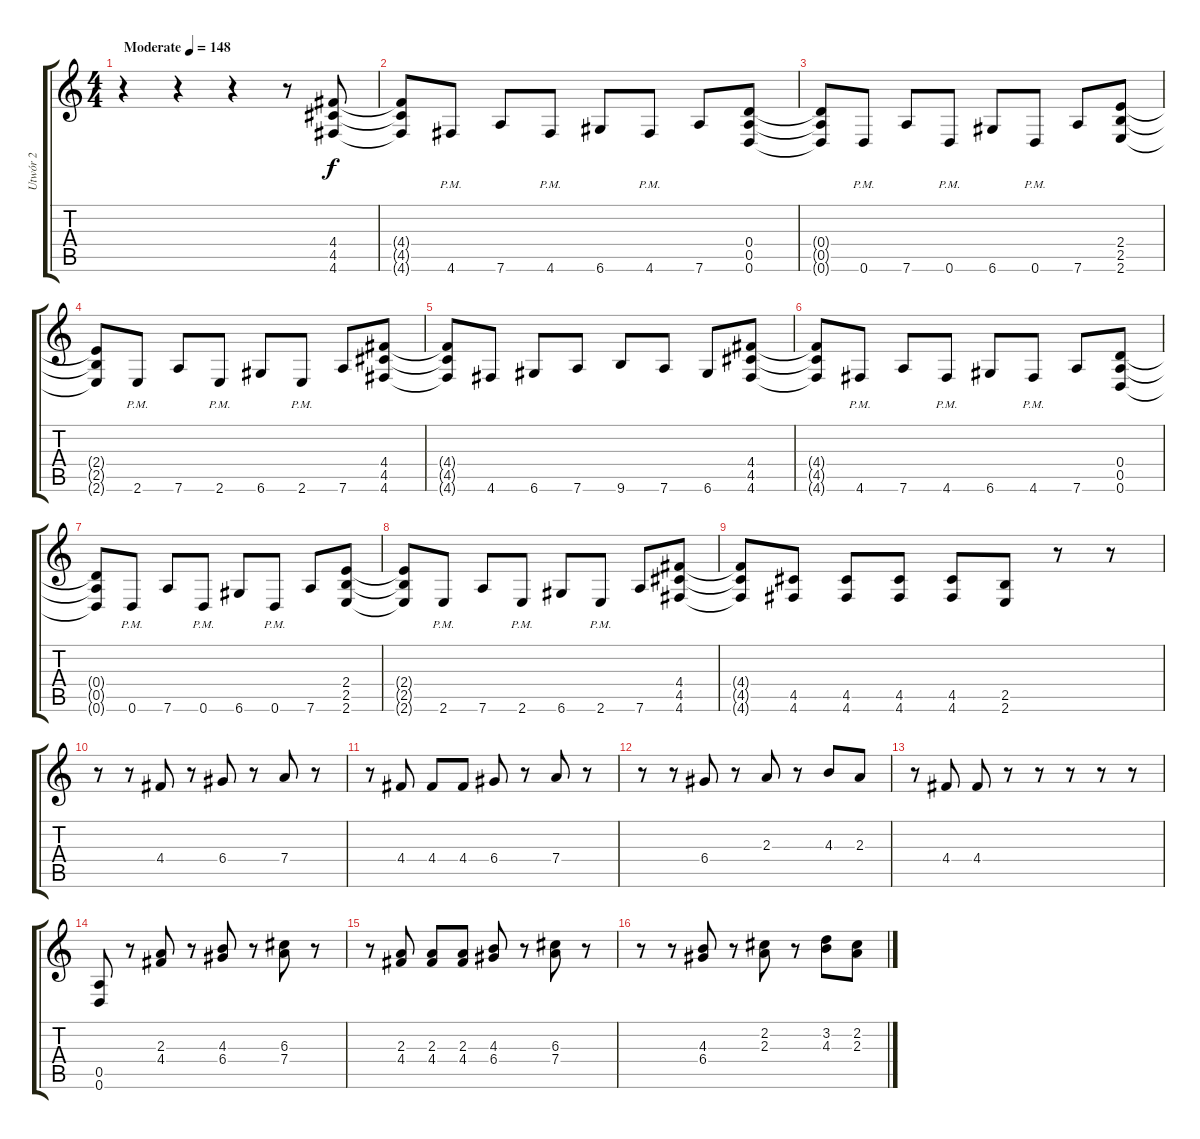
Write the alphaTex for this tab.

\track ("Utwór 2" "Utwór 2") {instrument distortionguitar}
\staff {score tabs}
\tuning (E4 B3 G3 D3 A2 D2) {hide}
\ts (4 4)
\tempo (148 "Moderate")
\clef g2
\ks c
r.4{dy f instrument distortionguitar} r.4 r.4 r.8 (4.4 4.5 4.6).8 |
(4.4{t} 4.5{t} 4.6{t}).8 4.6{pm}.8 7.6.8 4.6{pm}.8 6.6.8 4.6{pm}.8 7.6.8 (0.4 0.5 0.6).8 |
(0.4{t} 0.5{t} 0.6{t}).8 0.6{pm}.8 7.6.8 0.6{pm}.8 6.6.8 0.6{pm}.8 7.6.8 (2.4 2.5 2.6).8 |
(2.4{t} 2.5{t} 2.6{t}).8 2.6{pm}.8 7.6.8 2.6{pm}.8 6.6.8 2.6{pm}.8 7.6.8 (4.4 4.5 4.6).8 |
(4.4{t} 4.5{t} 4.6{t}).8 4.6.8 6.6.8 7.6.8 9.6.8 7.6.8 6.6.8 (4.4 4.5 4.6).8 |
(4.4{t} 4.5{t} 4.6{t}).8 4.6{pm}.8 7.6.8 4.6{pm}.8 6.6.8 4.6{pm}.8 7.6.8 (0.4 0.5 0.6).8 |
(0.4{t} 0.5{t} 0.6{t}).8 0.6{pm}.8 7.6.8 0.6{pm}.8 6.6.8 0.6{pm}.8 7.6.8 (2.4 2.5 2.6).8 |
(2.4{t} 2.5{t} 2.6{t}).8 2.6{pm}.8 7.6.8 2.6{pm}.8 6.6.8 2.6{pm}.8 7.6.8 (4.4 4.5 4.6).8 |
(4.4{t} 4.5{t} 4.6{t}).8 (4.5 4.6).8 (4.5 4.6).8 (4.5 4.6).8 (4.5 4.6).8 (2.5 2.6).8 r.8 r.8 |
r.8 r.8 4.4.8 r.8 6.4.8 r.8 7.4.8 r.8 |
r.8 4.4.8 4.4.8 4.4.8 6.4.8 r.8 7.4.8 r.8 |
r.8 r.8 6.4.8 r.8 2.3.8 r.8 4.3.8 2.3.8 |
r.8 4.4.8 4.4.8 r.8 r.8 r.8 r.8 r.8 |
(0.5 0.6).8 r.8 (2.3 4.4).8 r.8 (4.3 6.4).8 r.8 (6.3 7.4).8 r.8 |
r.8 (2.3 4.4).8 (2.3 4.4).8 (2.3 4.4).8 (4.3 6.4).8 r.8 (6.3 7.4).8 r.8 |
r.8 r.8 (4.3 6.4).8 r.8 (2.2 2.3).8 r.8 (3.2 4.3).8 (2.2 2.3).8
